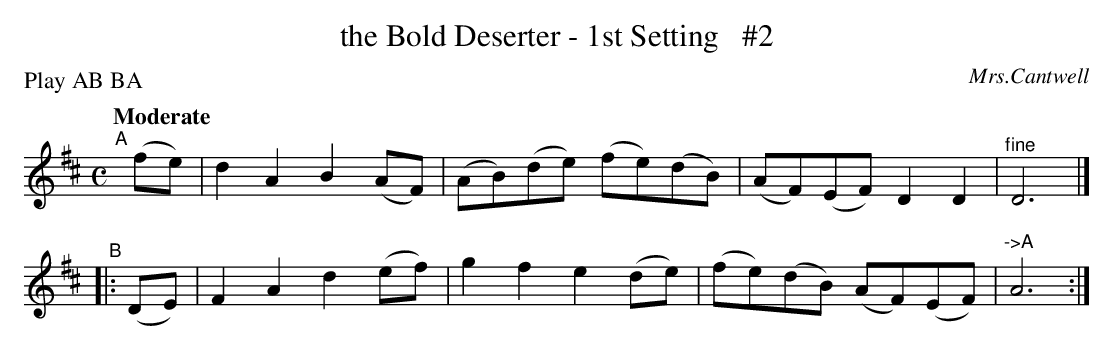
X:1
T: the Bold Deserter - 1st Setting   #2
O: Mrs.Cantwell
P: Play AB BA
Q: "Moderate"
M: C
L: 1/8
K: D
"^A"[|](fe) | d2A2 B2(AF) | (AB)(de) (fe)(dB) | (AF)(EF) D2 D2 | "^fine"D6 |]
"^B"|: (DE) | F2A2 d2(ef) | g2 f2 e2 (de) | (fe)(dB) (AF)(EF) | "^->A"A6 :|
